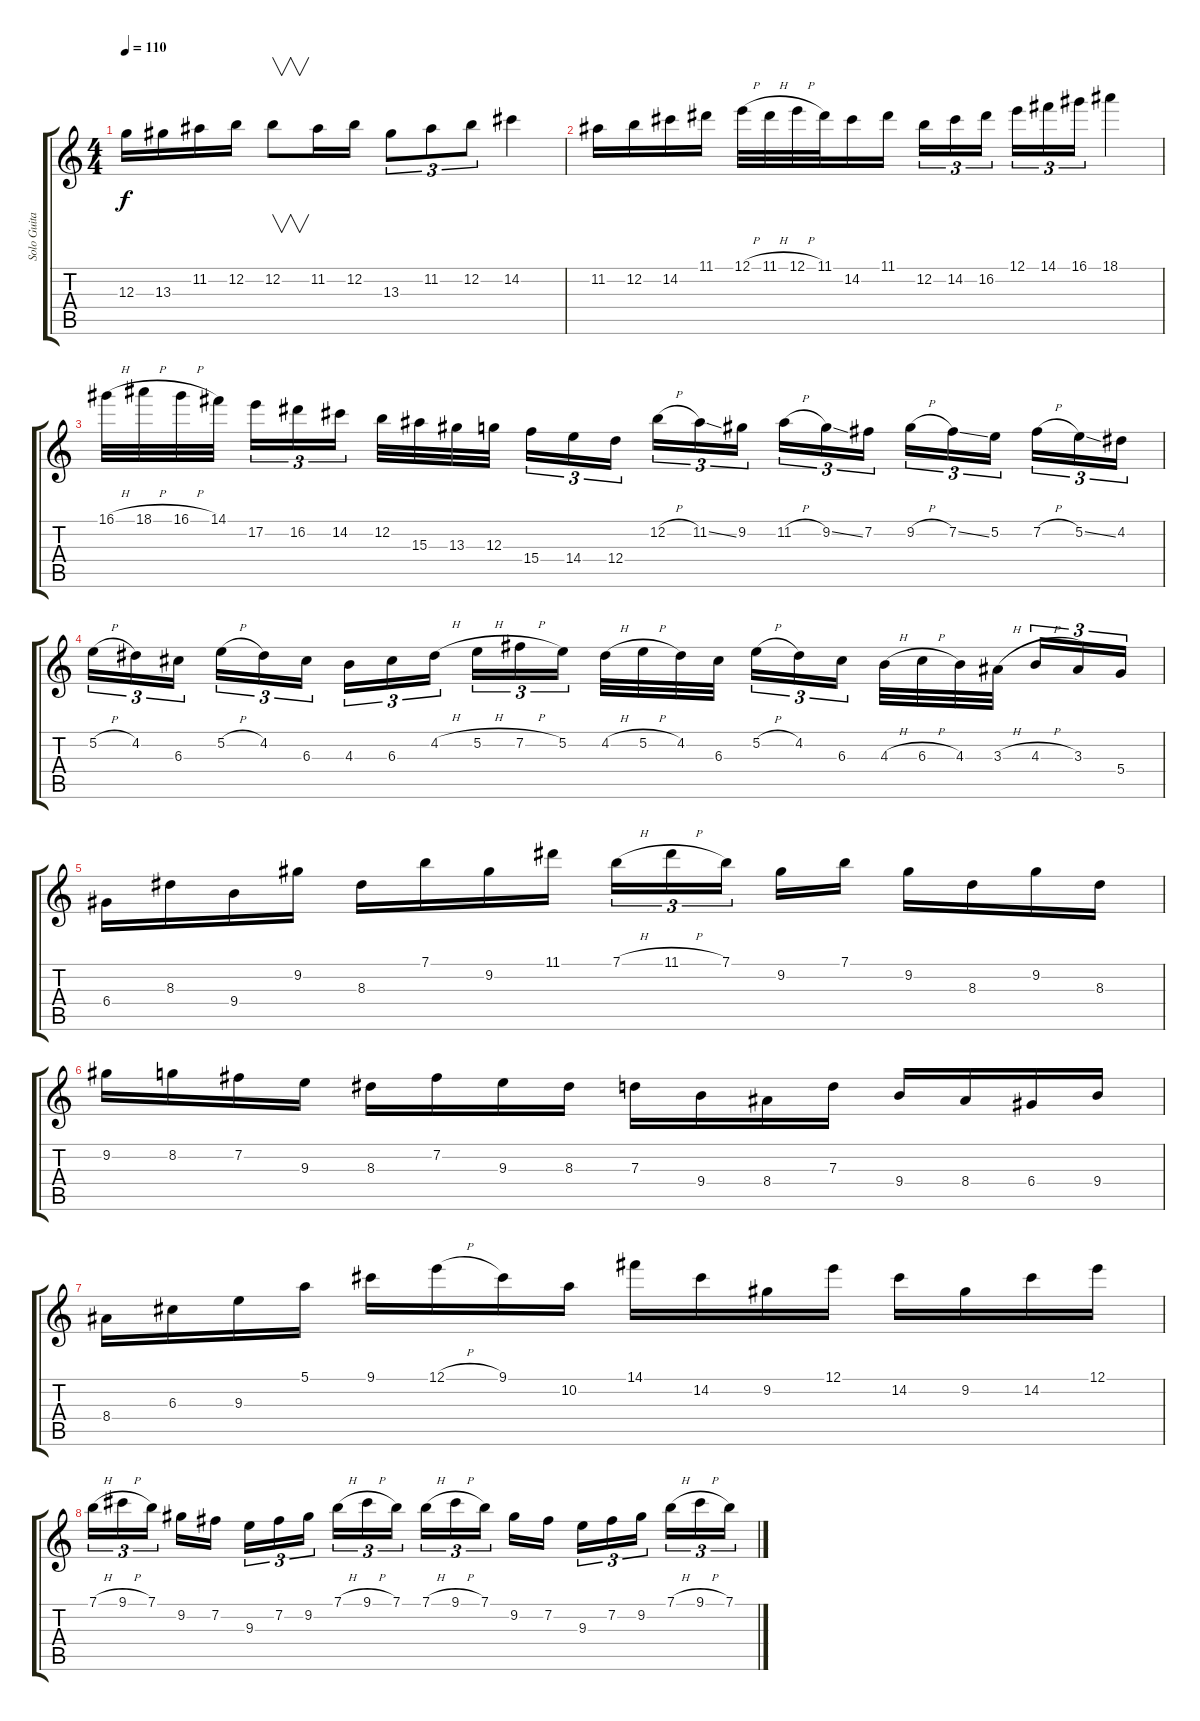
\track ("Solo Guitar" "Solo Guita") {instrument distortionguitar}
\staff {score tabs}
\tuning (E4 B3 G3 D3 A2 E2) {hide}
\ts (4 4)
\tempo 110
\clef g2
\ks c
12.3.16{dy f} 13.3.16 11.2.16 12.2.16 12.2.8{v} 11.2.16 12.2.16 13.3.8{tu (3 2)} 11.2.8{tu (3 2)} 12.2.8{tu (3 2)} 14.2.4 |
11.2.16 12.2.16 14.2.16 11.1.16 12.1{h}.32 11.1{h}.32 12.1{h}.32 11.1.32 14.2.16 11.1.16 12.2.16{tu (3 2)} 14.2.16{tu (3 2)} 16.2.16{tu (3 2)} 12.1.16{tu (3 2)} 14.1.16{tu (3 2)} 16.1.16{tu (3 2)} 18.1.4 |
16.1{h}.32 18.1{h}.32 16.1{h}.32 14.1.32 17.2.16{tu (3 2)} 16.2.16{tu (3 2)} 14.2.16{tu (3 2)} 12.2.32 15.3.32 13.3.32 12.3.32 15.4.16{tu (3 2)} 14.4.16{tu (3 2)} 12.4.16{tu (3 2)} 12.2{h}.16{tu (3 2)} 11.2{ss}.16{tu (3 2)} 9.2.16{tu (3 2)} 11.2{h}.16{tu (3 2)} 9.2{ss}.16{tu (3 2)} 7.2.16{tu (3 2)} 9.2{h}.16{tu (3 2)} 7.2{ss}.16{tu (3 2)} 5.2.16{tu (3 2)} 7.2{h}.16{tu (3 2)} 5.2{ss}.16{tu (3 2)} 4.2.16{tu (3 2)} |
5.2{h}.16{tu (3 2)} 4.2.16{tu (3 2)} 6.3.16{tu (3 2)} 5.2{h}.16{tu (3 2)} 4.2.16{tu (3 2)} 6.3.16{tu (3 2)} 4.3.16{tu (3 2)} 6.3.16{tu (3 2)} 4.2{h}.16{tu (3 2)} 5.2{h}.16{tu (3 2)} 7.2{h}.16{tu (3 2)} 5.2.16{tu (3 2)} 4.2{h}.32 5.2{h}.32 4.2.32 6.3.32 5.2{h}.16{tu (3 2)} 4.2.16{tu (3 2)} 6.3.16{tu (3 2)} 4.3{h}.32 6.3{h}.32 4.3.32 3.3{h}.32 4.3{h}.16{tu (3 2)} 3.3.16{tu (3 2)} 5.4.16{tu (3 2)} |
6.4.16 8.3.16 9.4.16 9.2.16 8.3.16 7.1.16 9.2.16 11.1.16 7.1{h}.16{tu (3 2)} 11.1{h}.16{tu (3 2)} 7.1.16{tu (3 2)} 9.2.16 7.1.16 9.2.16 8.3.16 9.2.16 8.3.16 |
9.2.16 8.2.16 7.2.16 9.3.16 8.3.16 7.2.16 9.3.16 8.3.16 7.3.16 9.4.16 8.4.16 7.3.16 9.4.16 8.4.16 6.4.16 9.4.16 |
8.4.16 6.3.16 9.3.16 5.1.16 9.1.16 12.1{h}.16 9.1.16 10.2.16 14.1.16 14.2.16 9.2.16 12.1.16 14.2.16 9.2.16 14.2.16 12.1.16 |
7.1{h}.16{tu (3 2)} 9.1{h}.16{tu (3 2)} 7.1.16{tu (3 2)} 9.2.16 7.2.16 9.3.16{tu (3 2)} 7.2.16{tu (3 2)} 9.2.16{tu (3 2)} 7.1{h}.16{tu (3 2)} 9.1{h}.16{tu (3 2)} 7.1.16{tu (3 2)} 7.1{h}.16{tu (3 2)} 9.1{h}.16{tu (3 2)} 7.1.16{tu (3 2)} 9.2.16 7.2.16 9.3.16{tu (3 2)} 7.2.16{tu (3 2)} 9.2.16{tu (3 2)} 7.1{h}.16{tu (3 2)} 9.1{h}.16{tu (3 2)} 7.1.16{tu (3 2)}
